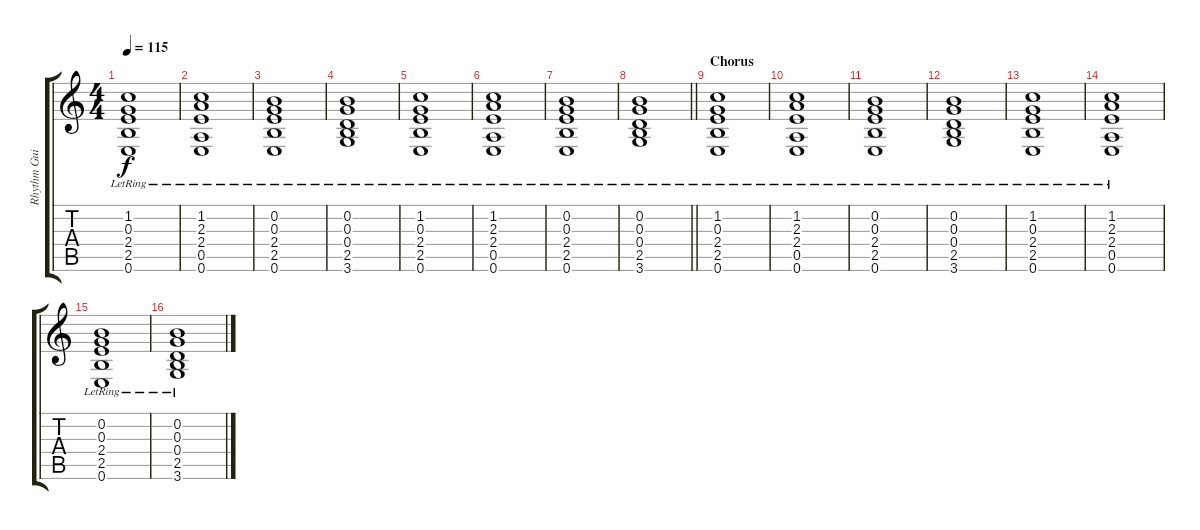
\track ("Rhythm Guitar" "Rhythm Gui") {instrument acousticguitarnylon}
\staff {score tabs}
\tuning (E4 B3 G3 D3 A2 E2) {hide}
\ts (4 4)
\tempo 115
\clef g2
\ks c
(1.2{lr} 0.3{lr} 2.4{lr} 2.5{lr} 0.6{lr}).1{dy f} |
(1.2{lr} 2.3{lr} 2.4{lr} 0.5{lr} 0.6{lr}).1 |
(0.2{lr} 0.3{lr} 2.4{lr} 2.5{lr} 0.6{lr}).1 |
(0.2{lr} 0.3{lr} 0.4{lr} 2.5{lr} 3.6{lr}).1 |
(1.2{lr} 0.3{lr} 2.4{lr} 2.5{lr} 0.6{lr}).1 |
(1.2{lr} 2.3{lr} 2.4{lr} 0.5{lr} 0.6{lr}).1 |
(0.2{lr} 0.3{lr} 2.4{lr} 2.5{lr} 0.6{lr}).1 |
\barLineRight lightlight
(0.2{lr} 0.3{lr} 0.4{lr} 2.5{lr} 3.6{lr}).1 |
\section ("" "Chorus")
(1.2{lr} 0.3{lr} 2.4{lr} 2.5{lr} 0.6{lr}).1 |
(1.2{lr} 2.3{lr} 2.4{lr} 0.5{lr} 0.6{lr}).1 |
(0.2{lr} 0.3{lr} 2.4{lr} 2.5{lr} 0.6{lr}).1 |
(0.2{lr} 0.3{lr} 0.4{lr} 2.5{lr} 3.6{lr}).1 |
(1.2{lr} 0.3{lr} 2.4{lr} 2.5{lr} 0.6{lr}).1 |
(1.2{lr} 2.3{lr} 2.4{lr} 0.5{lr} 0.6{lr}).1 |
(0.2{lr} 0.3{lr} 2.4{lr} 2.5{lr} 0.6{lr}).1 |
(0.2{lr} 0.3{lr} 0.4{lr} 2.5{lr} 3.6{lr}).1
